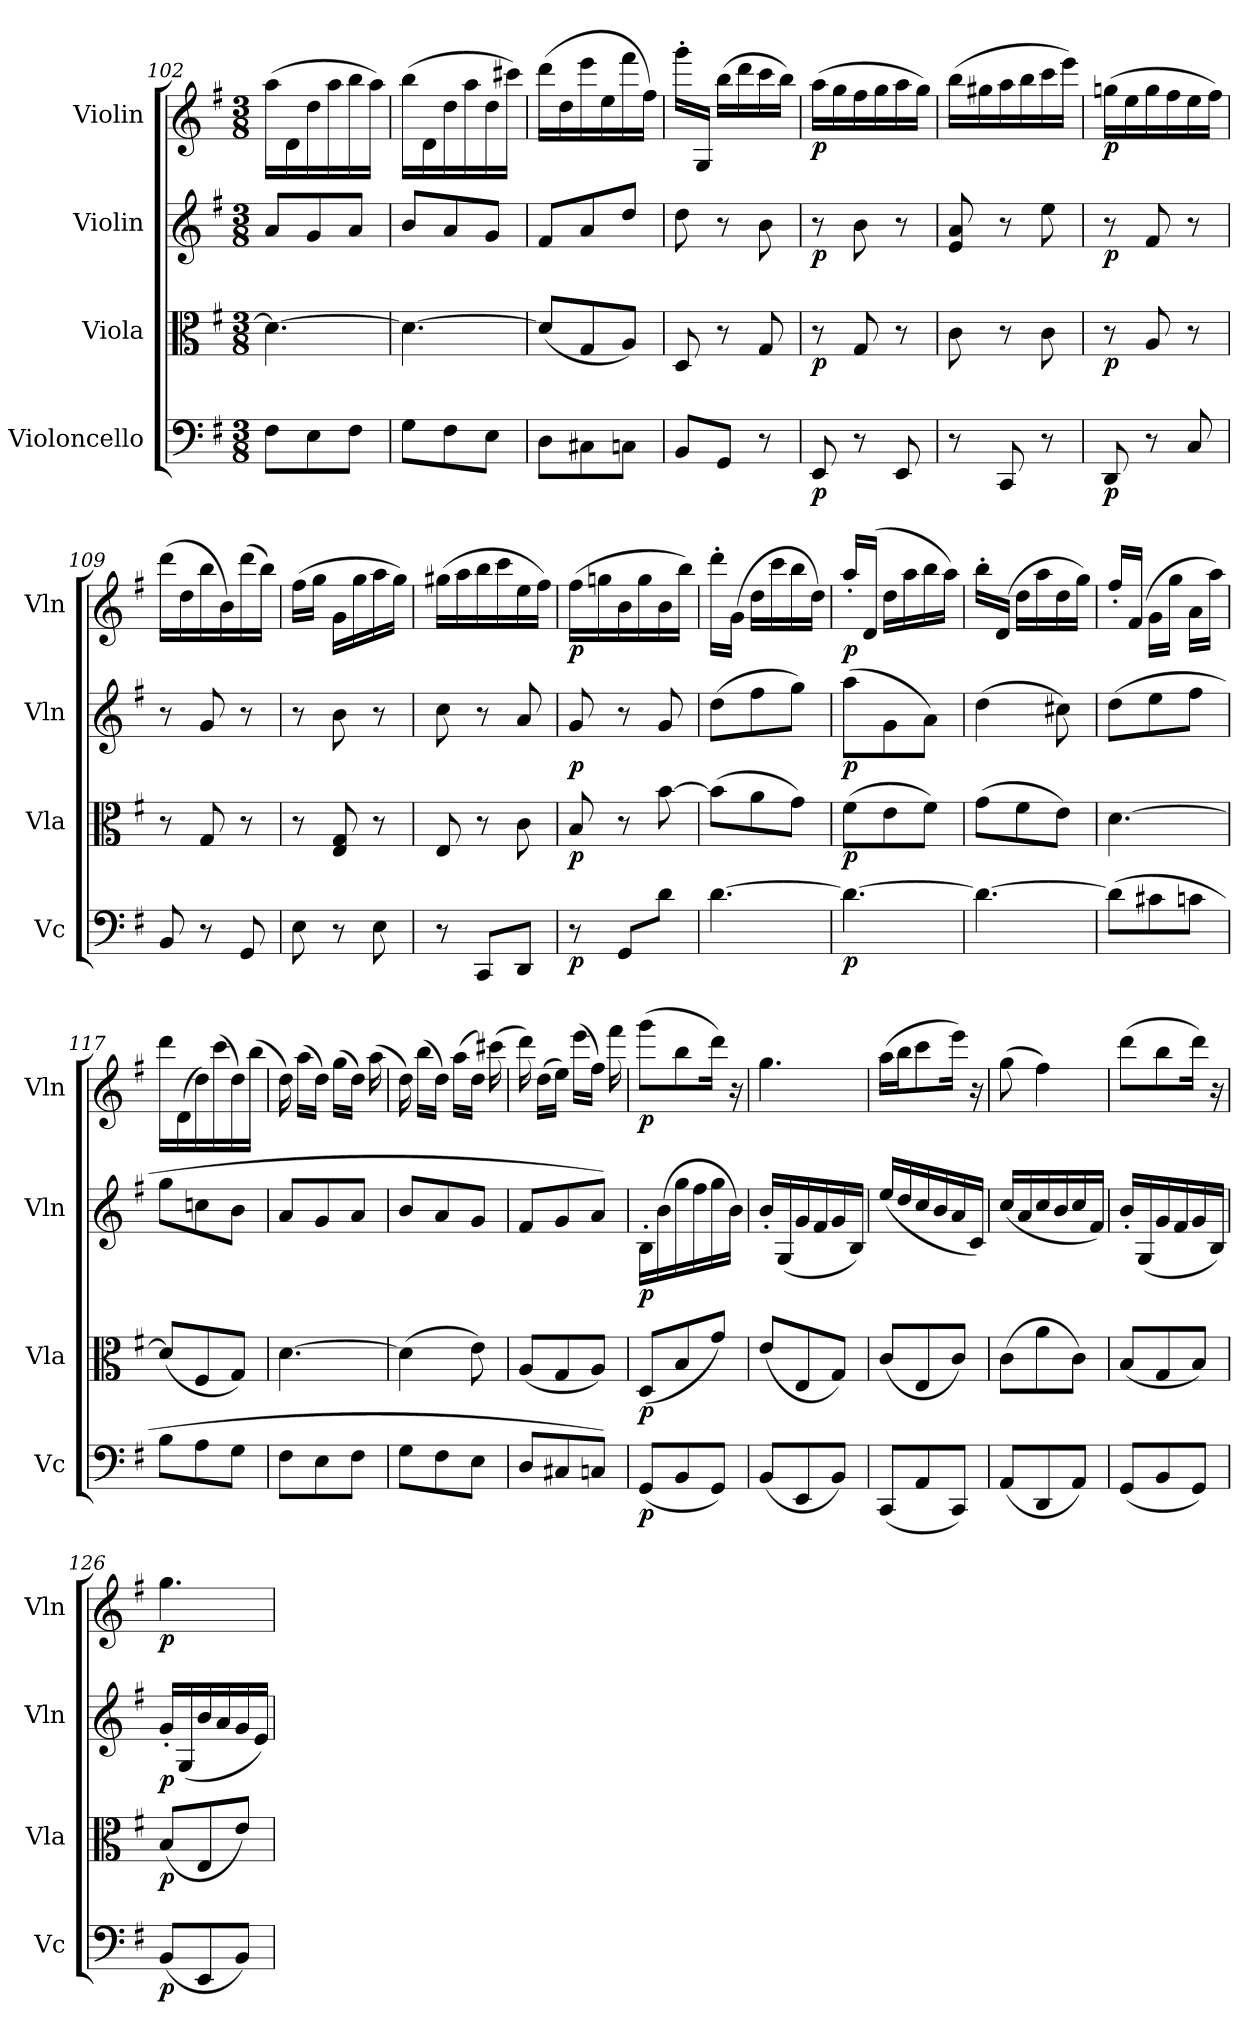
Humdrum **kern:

**kern	**dynam	**kern	**dynam	**kern	**dynam	**kern	**dynam
*part4	*part4	*part3	*part3	*part2	*part2	*part1	*part1
*staff4	*staff4	*staff3	*staff3	*staff2	*staff2	*staff1	*staff1
*I"Violoncello	*	*I"Viola	*	*I"Violin	*	*I"Violin	*
*I'Vc	*	*I'Vla	*	*I'Vln	*	*I'Vln	*
*clefF4	*	*clefC3	*	*clefG2	*	*clefG2	*
*k[f#]	*	*k[f#]	*	*k[f#]	*	*k[f#]	*
*M3/8	*	*M3/8	*	*M3/8	*	*M3/8	*
=102	=102	=102	=102	=102	=102	=102	=102
8F#\L	.	4.d\_	.	8a/L	.	(16aa\LL	.
.	.	.	.	.	.	16d/	.
8E\	.	.	.	8g/	.	16dd\	.
.	.	.	.	.	.	16aa\	.
8F#\J	.	.	.	8a/J	.	16bb\	.
.	.	.	.	.	.	16aa\JJ)	.
=103	=103	=103	=103	=103	=103	=103	=103
8G\L	.	4.d\_	.	8b/L	.	(16bb\LL	.
.	.	.	.	.	.	16d/	.
8F#\	.	.	.	8a/	.	16dd\	.
.	.	.	.	.	.	16aa\	.
8E\J	.	.	.	8g/J	.	16dd\	.
.	.	.	.	.	.	16ccc#X\JJ)	.
=104	=104	=104	=104	=104	=104	=104	=104
8D\L	.	(8d/L]	.	8f#/L	.	(16ddd\LL	.
.	.	.	.	.	.	16dd\	.
8C#X\	.	8G/	.	8a/	.	16eee\	.
.	.	.	.	.	.	16ee\	.
8Cn\J	.	8A/J)	.	8dd/J	.	16fff#\	.
.	.	.	.	.	.	16ff#\JJ)	.
=105	=105	=105	=105	=105	=105	=105	=105
8BB/L	.	8D/	.	8dd\	.	16ggg'\LL	.
.	.	.	.	.	.	16G/JJ	.
8GG/J	.	8r	.	8r	.	(16bb\LL	.
.	.	.	.	.	.	16ddd\	.
8r	.	8G/	.	8b\	.	16ccc\	.
.	.	.	.	.	.	16bb\JJ)	.
=106	=106	=106	=106	=106	=106	=106	=106
8EE/	p	8r	p	8r	p	(16aa\LL	p
.	.	.	.	.	.	16gg\	.
8r	.	8G/	.	8b\	.	16ff#\	.
.	.	.	.	.	.	16gg\	.
8EE/	.	8r	.	8r	.	16aa\	.
.	.	.	.	.	.	16gg\JJ)	.
=107	=107	=107	=107	=107	=107	=107	=107
8r	.	8c\	.	8e/ 8a/	.	(16bb\LL	.
.	.	.	.	.	.	16gg#X\	.
8CC/	.	8r	.	8r	.	16aa\	.
.	.	.	.	.	.	16bb\	.
8r	.	8c\	.	8ee\	.	16ccc\	.
.	.	.	.	.	.	16eee\JJ)	.
=108	=108	=108	=108	=108	=108	=108	=108
8DD/	p	8r	p	8r	p	(16ggn\LL	p
.	.	.	.	.	.	16ee\	.
8r	.	8A/	.	8f#/	.	16gg\	.
.	.	.	.	.	.	16ff#\	.
8C/	.	8r	.	8r	.	16ee\	.
.	.	.	.	.	.	16ff#\JJ)	.
=109	=109	=109	=109	=109	=109	=109	=109
8BB/	.	8r	.	8r	.	(16ddd\LL	.
.	.	.	.	.	.	16dd\	.
8r	.	8G/	.	8g/	.	16bb\	.
.	.	.	.	.	.	16b\)	.
8GG/	.	8r	.	8r	.	(16ddd\	.
.	.	.	.	.	.	16bb\JJ)	.
=110	=110	=110	=110	=110	=110	=110	=110
8E\	.	8r	.	8r	.	(16ff#\LL	.
.	.	.	.	.	.	16gg\JJ	.
8r	.	8E/ 8G/	.	8b\	.	16g\LL	.
.	.	.	.	.	.	16gg\	.
8E\	.	8r	.	8r	.	16aa\	.
.	.	.	.	.	.	16gg\JJ)	.
=111	=111	=111	=111	=111	=111	=111	=111
8r	.	8E/	.	8cc\	.	(16gg#X\LL	.
.	.	.	.	.	.	16aa\	.
8CC/L	.	8r	.	8r	.	16bb\	.
.	.	.	.	.	.	16ccc\	.
8DD/J	.	8c\	.	8a/	.	16ee\	.
.	.	.	.	.	.	16ff#\JJ)	.
=112	=112	=112	=112	=112	=112	=112	=112
8r	p	8B/	p	8g/	p	(16ff#\LL	p
.	.	.	.	.	.	16ggn\	.
8GG/L	.	8r	.	8r	.	16b\	.
.	.	.	.	.	.	16gg\	.
8d\J	.	[8b\	.	8g/	.	16b\	.
.	.	.	.	.	.	16bb\JJ)	.
=113	=113	=113	=113	=113	=113	=113	=113
[4.d\	.	(8b\L]	.	(8dd\L	.	16ddd'\LL	.
.	.	.	.	.	.	(16g\JJ	.
.	.	8a\	.	8ff#\	.	16dd\LL	.
.	.	.	.	.	.	16ccc\	.
.	.	8g\J)	.	8gg\J)	.	16bb\	.
.	.	.	.	.	.	16dd\JJ)	.
=114	=114	=114	=114	=114	=114	=114	=114
4.d\_	p	(8f#\L	p	(8aa\L	p	16aa'\LL	p
.	.	.	.	.	.	(16d/JJ	.
.	.	8e\	.	8g\	.	16dd\LL	.
.	.	.	.	.	.	16aa\	.
.	.	8f#\J)	.	8a\J)	.	16bb\	.
.	.	.	.	.	.	16aa\JJ)	.
=115	=115	=115	=115	=115	=115	=115	=115
4.d\_	.	(8g\L	.	(4dd\	.	16bb'\LL	.
.	.	.	.	.	.	(16d/JJ	.
.	.	8f#\	.	.	.	16dd\LL	.
.	.	.	.	.	.	16aa\	.
.	.	8e\J)	.	8cc#X\)	.	16dd\	.
.	.	.	.	.	.	16gg\JJ)	.
=116	=116	=116	=116	=116	=116	=116	=116
(8d\L]	.	[4.d\	.	(8dd\L	.	16ff#'\LL	.
.	.	.	.	.	.	(16f#/JJ	.
8c#X\	.	.	.	8ee\	.	16g\LL	.
.	.	.	.	.	.	16gg\JJ	.
8cn\J	.	.	.	8ff#\J	.	16a\LL	.
.	.	.	.	.	.	16aa\JJ)	.
=117	=117	=117	=117	=117	=117	=117	=117
8B\L	.	(8d/L]	.	8gg\L	.	16ddd\LL	.
.	.	.	.	.	.	(16d/	.
8A\	.	8F#/	.	8ccn\	.	16dd\)	.
.	.	.	.	.	.	(16ccc\	.
8G\J	.	8G/J)	.	8b\J	.	16dd\)	.
.	.	.	.	.	.	(16bb\JJ	.
=118	=118	=118	=118	=118	=118	=118	=118
8F#\L	.	[4.d\	.	8a/L	.	16dd\)	.
.	.	.	.	.	.	(16aa\LL	.
8E\	.	.	.	8g/	.	16dd\JJ)	.
.	.	.	.	.	.	(16gg\LL	.
8F#\J	.	.	.	8a/J	.	16dd\JJ)	.
.	.	.	.	.	.	(16aa\	.
=119	=119	=119	=119	=119	=119	=119	=119
8G\L	.	(4d\]	.	8b/L	.	16dd\)	.
.	.	.	.	.	.	(16bb\LL	.
8F#\	.	.	.	8a/	.	16dd\JJ)	.
.	.	.	.	.	.	(16aa\LL	.
8E\J	.	8e\)	.	8g/J	.	16dd\JJ)	.
.	.	.	.	.	.	(16ccc#X\	.
=120	=120	=120	=120	=120	=120	=120	=120
8D/L	.	(8A/L	.	8f#/L	.	16ddd\)	.
.	.	.	.	.	.	(16dd\LL	.
8C#X/	.	8G/	.	8g/	.	16ee\JJ)	.
.	.	.	.	.	.	(16eee\LL	.
8Cn/J)	.	8A/J)	.	8a/J)	.	16ff#\JJ)	.
.	.	.	.	.	.	16fff#\	.
=121	=121	=121	=121	=121	=121	=121	=121
(8GG/L	p	(8D/L	p	16B'/LL	p	(8ggg\L	p
.	.	.	.	(16b\	.	.	.
8BB/	.	8B/	.	16gg\	.	8bb\	.
.	.	.	.	16ff#\	.	.	.
8GG/J)	.	8g/J)	.	16gg\	.	16ddd\Jk)	.
.	.	.	.	16b\JJ)	.	16r	.
=122	=122	=122	=122	=122	=122	=122	=122
(8BB/L	.	(8e/L	.	16b'/LL	.	4.gg\	.
.	.	.	.	(16G/	.	.	.
8EE/	.	8E/	.	16g/	.	.	.
.	.	.	.	16f#/	.	.	.
8BB/J)	.	8G/J)	.	16g/	.	.	.
.	.	.	.	16B/JJ)	.	.	.
=123	=123	=123	=123	=123	=123	=123	=123
(8CC/L	.	(8c/L	.	(16ee/LL	.	(16aa\LL	.
.	.	.	.	16dd/	.	16bb\J	.
8AA/	.	8E/	.	16cc/	.	8ccc\	.
.	.	.	.	16b/	.	.	.
8CC/J)	.	8c/J)	.	16a/	.	16eee\Jk)	.
.	.	.	.	16c/JJ)	.	16r	.
=124	=124	=124	=124	=124	=124	=124	=124
(8AA/L	.	(8c\L	.	(16cc/LL	.	(8gg\	.
.	.	.	.	16a/	.	.	.
8DD/	.	8a\	.	16cc/	.	4ff#\)	.
.	.	.	.	16b/	.	.	.
8AA/J)	.	8c\J)	.	16cc/	.	.	.
.	.	.	.	16f#/JJ)	.	.	.
=125	=125	=125	=125	=125	=125	=125	=125
(8GG/L	.	(8B/L	.	16b'/LL	.	(8ddd\L	.
.	.	.	.	(16G/	.	.	.
8BB/	.	8G/	.	16g/	.	8bb\	.
.	.	.	.	16f#/	.	.	.
8GG/J)	.	8B/J)	.	16g/	.	16ddd\Jk)	.
.	.	.	.	16B/JJ)	.	16r	.
=126	=126	=126	=126	=126	=126	=126	=126
(8BB/L	p	(8B/L	p	16g'/LL	p	4.gg\	p
.	.	.	.	(16G/	.	.	.
8EE/	.	8E/	.	16b/	.	.	.
.	.	.	.	16a/	.	.	.
8BB/J)	.	8e/J)	.	16g/	.	.	.
.	.	.	.	16e/JJ)	.	.	.
=	=	=	=	=	=	=	=
*-	*-	*-	*-	*-	*-	*-	*-
